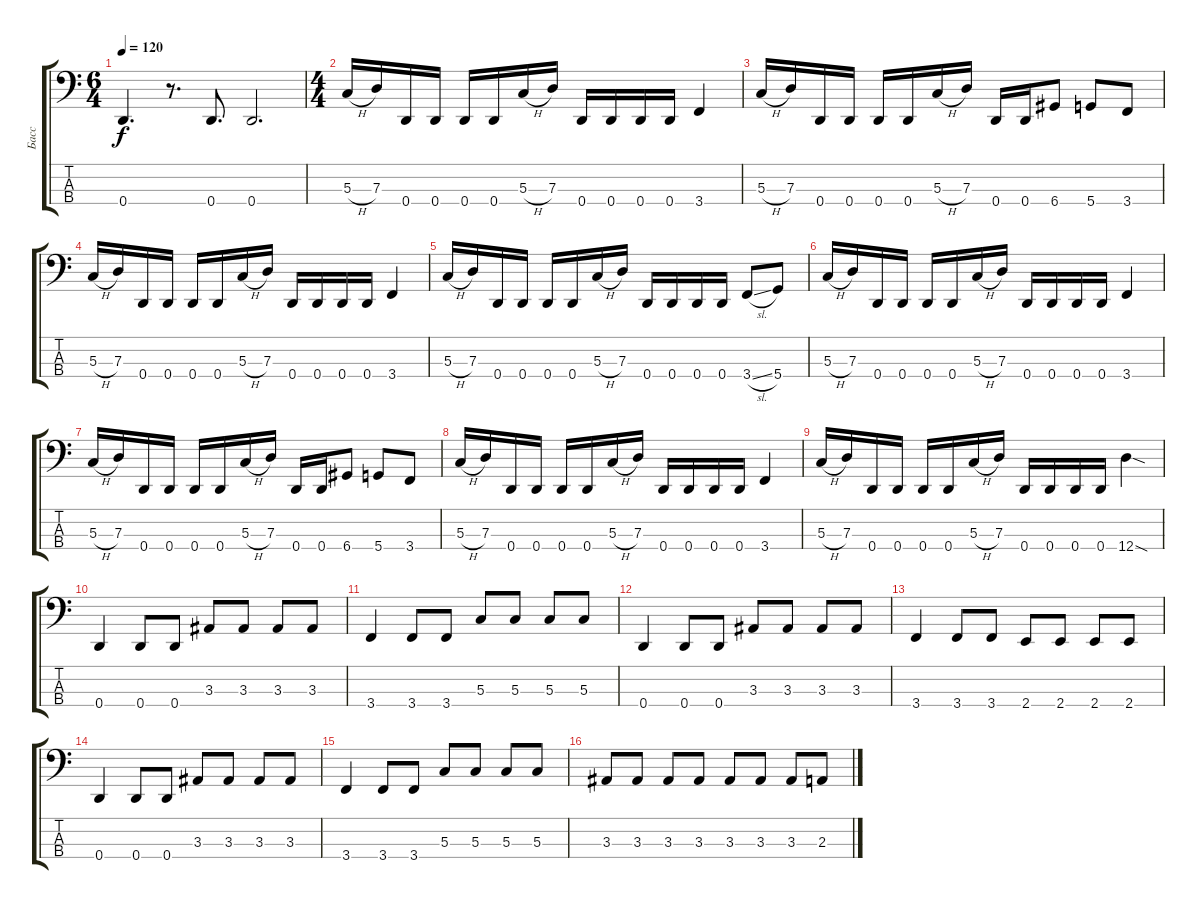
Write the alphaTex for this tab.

\track ("Басс" "Басс") {instrument electricbassfinger}
\staff {score tabs}
\tuning (F2 C2 G1 D1) {hide}
\ts (6 4)
\tempo 120
\clef f4
\ks c
0.4.4{d dy f} r.8{d} 0.4.8{d} 0.4.2{d} |
\ts (4 4)
5.3{h}.16 7.3.16 0.4.16 0.4.16 0.4.16 0.4.16 5.3{h}.16 7.3.16 0.4.16 0.4.16 0.4.16 0.4.16 3.4.4 |
5.3{h}.16 7.3.16 0.4.16 0.4.16 0.4.16 0.4.16 5.3{h}.16 7.3.16 0.4.16 0.4.16 6.4.8 5.4.8 3.4.8 |
5.3{h}.16 7.3.16 0.4.16 0.4.16 0.4.16 0.4.16 5.3{h}.16 7.3.16 0.4.16 0.4.16 0.4.16 0.4.16 3.4.4 |
5.3{h}.16 7.3.16 0.4.16 0.4.16 0.4.16 0.4.16 5.3{h}.16 7.3.16 0.4.16 0.4.16 0.4.16 0.4.16 3.4{sl}.8 5.4.8 |
5.3{h}.16 7.3.16 0.4.16 0.4.16 0.4.16 0.4.16 5.3{h}.16 7.3.16 0.4.16 0.4.16 0.4.16 0.4.16 3.4.4 |
5.3{h}.16 7.3.16 0.4.16 0.4.16 0.4.16 0.4.16 5.3{h}.16 7.3.16 0.4.16 0.4.16 6.4.8 5.4.8 3.4.8 |
5.3{h}.16 7.3.16 0.4.16 0.4.16 0.4.16 0.4.16 5.3{h}.16 7.3.16 0.4.16 0.4.16 0.4.16 0.4.16 3.4.4 |
5.3{h}.16 7.3.16 0.4.16 0.4.16 0.4.16 0.4.16 5.3{h}.16 7.3.16 0.4.16 0.4.16 0.4.16 0.4.16 12.4{sod}.4 |
0.4.4 0.4.8 0.4.8 3.3.8 3.3.8 3.3.8 3.3.8 |
3.4.4 3.4.8 3.4.8 5.3.8 5.3.8 5.3.8 5.3.8 |
0.4.4 0.4.8 0.4.8 3.3.8 3.3.8 3.3.8 3.3.8 |
3.4.4 3.4.8 3.4.8 2.4.8 2.4.8 2.4.8 2.4.8 |
0.4.4 0.4.8 0.4.8 3.3.8 3.3.8 3.3.8 3.3.8 |
3.4.4 3.4.8 3.4.8 5.3.8 5.3.8 5.3.8 5.3.8 |
3.3.8 3.3.8 3.3.8 3.3.8 3.3.8 3.3.8 3.3.8 2.3.8
